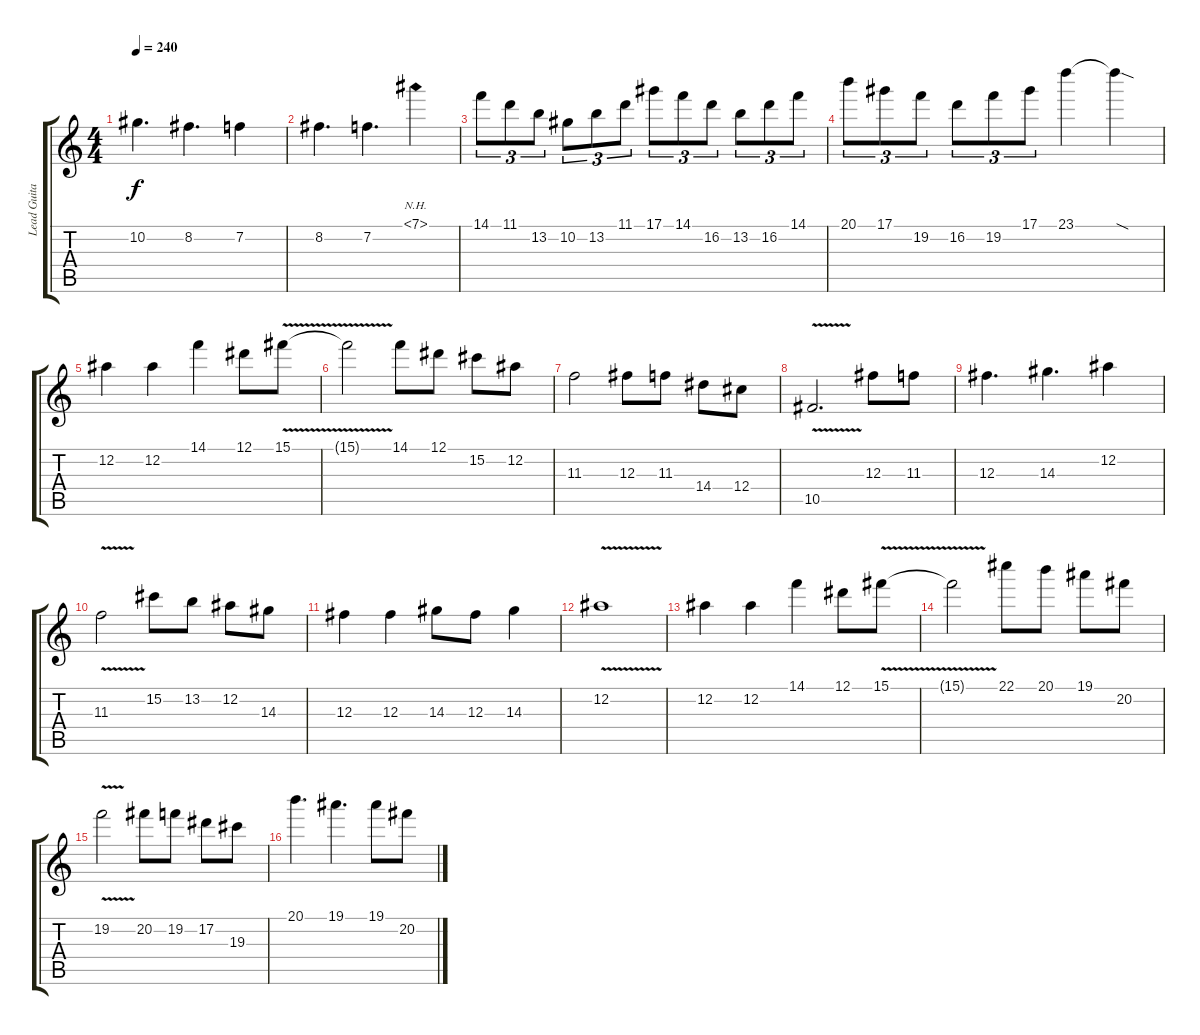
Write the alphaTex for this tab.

\track ("Lead Guitar 1" "Lead Guita") {instrument distortionguitar}
\staff {score tabs}
\tuning (Eb4 Bb3 Gb3 Db3 Ab2 Eb2) {hide}
\ts (4 4)
\tempo 240
\clef g2
\ks c
10.2.4{d dy f} 8.2.4{d} 7.2.4 |
8.2.4{d} 7.2.4{d} 7.1{nh}.4 |
14.1.8{tu (3 2)} 11.1.8{tu (3 2)} 13.2.8{tu (3 2)} 10.2.8{tu (3 2)} 13.2.8{tu (3 2)} 11.1.8{tu (3 2)} 17.1.8{tu (3 2)} 14.1.8{tu (3 2)} 16.2.8{tu (3 2)} 13.2.8{tu (3 2)} 16.2.8{tu (3 2)} 14.1.8{tu (3 2)} |
20.1.8{tu (3 2)} 17.1.8{tu (3 2)} 19.2.8{tu (3 2)} 16.2.8{tu (3 2)} 19.2.8{tu (3 2)} 17.1.8{tu (3 2)} 23.1.4 23.1{sod t}.4 |
12.2.4 12.2.4 14.1.4 12.1.8 15.1{v}.8 |
15.1{t}.2 14.1.8 12.1.8 15.2.8 12.2.8 |
11.3.2 12.3.8 11.3.8 14.4.8 12.4.8 |
10.5{v}.2{d} 12.3.8 11.3.8 |
12.3.4{d} 14.3.4{d} 12.2.4 |
11.3{v}.2 15.2.8 13.2.8 12.2.8 14.3.8 |
12.3.4 12.3.4 14.3.8 12.3.8 14.3.4 |
12.2{v}.1 |
12.2.4 12.2.4 14.1.4 12.1.8 15.1{v}.8 |
15.1{t}.2 22.1.8 20.1.8 19.1.8 20.2.8 |
19.2{v}.2 20.2.8 19.2.8 17.2.8 19.3.8 |
20.1.4{d} 19.1.4{d} 19.1.8 20.2.8
